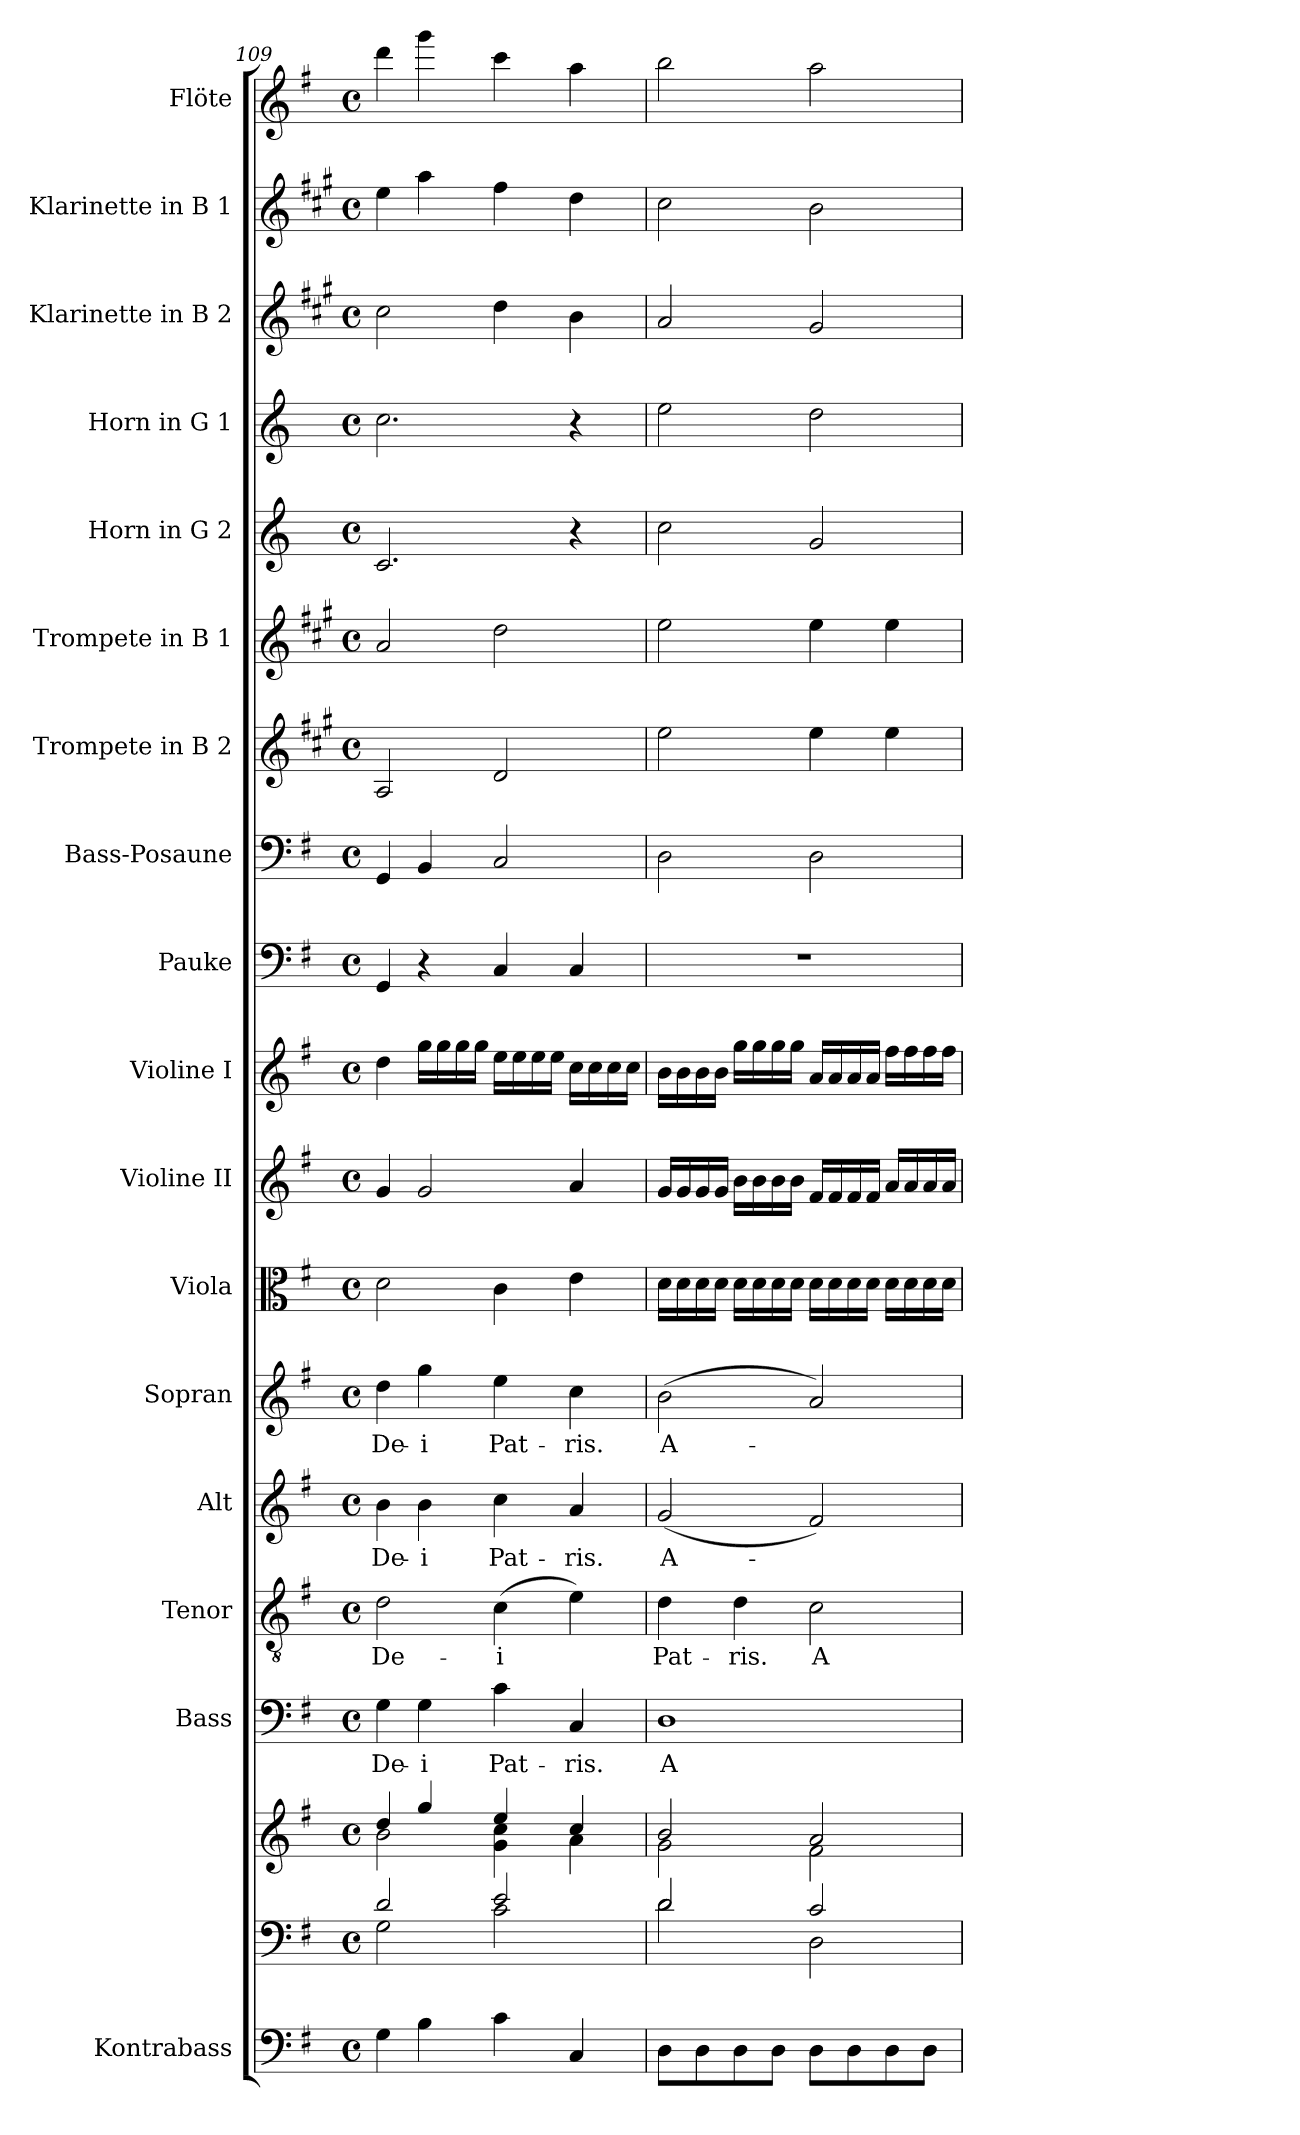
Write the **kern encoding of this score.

**kern	**kern	**kern	**kern	**text	**kern	**text	**kern	**text	**kern	**text	**kern	**kern	**kern	**kern	**kern	**kern	**kern	**kern	**kern	**kern	**kern	**kern
*part18	*part17	*part17	*part16	*part16	*part15	*part15	*part14	*part14	*part13	*part13	*part12	*part11	*part10	*part9	*part8	*part7	*part6	*part5	*part4	*part3	*part2	*part1
*staff19	*staff18	*staff17	*staff16	*staff16	*staff15	*staff15	*staff14	*staff14	*staff13	*staff13	*staff12	*staff11	*staff10	*staff9	*staff8	*staff7	*staff6	*staff5	*staff4	*staff3	*staff2	*staff1
*I"Kontrabass	*	*	*I"Bass	*	*I"Tenor	*	*I"Alt	*	*I"Sopran	*	*I"Viola	*I"Violine II	*I"Violine I	*I"Pauke	*I"Bass-Posaune	*I"Trompete in B 2	*I"Trompete in B 1	*I"Horn in G 2	*I"Horn in G 1	*I"Klarinette in B 2	*I"Klarinette in B 1	*I"Flöte
*I'Kb.	*	*	*I'B	*	*I'T	*	*I'A	*	*I'S	*	*I'Vla.	*I'Vl. II	*I'Vl. I	*I'Pk.	*I'B. Pos.	*	*	*I'Hrn. 2	*I'Hrn. 1	*	*	*I'Fl.
!!LO:PB:g=z
*clefF4	*clefF4	*clefG2	*clefF4	*	*clefGv2	*	*clefG2	*	*clefG2	*	*clefC3	*clefG2	*clefG2	*clefF4	*clefF4	*clefG2	*clefG2	*clefG2	*clefG2	*clefG2	*clefG2	*clefG2
*ITrd7c12	*	*	*	*	*	*	*	*	*	*	*	*	*	*	*	*ITrd1c2	*ITrd1c2	*ITrd3c5	*ITrd3c5	*ITrd1c2	*ITrd1c2	*
*k[f#]	*k[f#]	*k[f#]	*k[f#]	*	*k[f#]	*	*k[f#]	*	*k[f#]	*	*k[f#]	*k[f#]	*k[f#]	*k[f#]	*k[f#]	*k[f#]	*k[f#]	*k[f#]	*k[f#]	*k[f#]	*k[f#]	*k[f#]
*G:	*G:	*G:	*G:	*	*G:	*	*G:	*	*G:	*	*G:	*G:	*G:	*G:	*G:	*G:	*G:	*G:	*G:	*G:	*G:	*G:
*M4/4	*M4/4	*M4/4	*M4/4	*	*M4/4	*	*M4/4	*	*M4/4	*	*M4/4	*M4/4	*M4/4	*M4/4	*M4/4	*M4/4	*M4/4	*M4/4	*M4/4	*M4/4	*M4/4	*M4/4
*met(c)	*met(c)	*met(c)	*met(c)	*	*met(c)	*	*met(c)	*	*met(c)	*	*met(c)	*met(c)	*met(c)	*met(c)	*met(c)	*met(c)	*met(c)	*met(c)	*met(c)	*met(c)	*met(c)	*met(c)
=109	=109	=109	=109	=109	=109	=109	=109	=109	=109	=109	=109	=109	=109	=109	=109	=109	=109	=109	=109	=109	=109	=109
*	*^	*^	*	*	*	*	*	*	*	*	*	*	*	*	*	*	*	*	*	*	*	*
!	!	!	!	!	!	!LO:LY:b	!	!LO:LY:b	!	!LO:LY:b	!	!LO:LY:b	!	!	!	!	!	!	!	!	!	!	!	!
4GG\	2d/	2G\	4dd/	2b\	4G\	De-	2d\	De-	4b\	De-	4dd\	De-	2d\	4g/	4dd\	4GG/	4GG/	2G/	2g/	2.G/	2.g\	2b\	4dd\	4ddd\
!	!	!	!	!	!	!LO:LY:b	!	!	!	!LO:LY:b	!	!LO:LY:b	!	!	!	!	!	!	!	!	!	!	!	!
4BB\	.	.	4gg/	.	4G\	-i	.	.	4b\	-i	4gg\	-i	.	2g/	16gg\LL	4r	4BB/	.	.	.	.	.	4gg\	4ggg\
.	.	.	.	.	.	.	.	.	.	.	.	.	.	.	16gg\	.	.	.	.	.	.	.	.	.
.	.	.	.	.	.	.	.	.	.	.	.	.	.	.	16gg\	.	.	.	.	.	.	.	.	.
.	.	.	.	.	.	.	.	.	.	.	.	.	.	.	16gg\JJ	.	.	.	.	.	.	.	.	.
!	!	!	!	!	!	!LO:LY:b	!	!LO:LY:b	!	!LO:LY:b	!	!LO:LY:b	!	!	!	!	!	!	!	!	!	!	!	!
4C\	2e/	2c\	4ee/	4g\ 4cc\	4c\	Pat-	(>4c\	-i	4cc\	Pat-	4ee\	Pat-	4c\	.	16ee\LL	4C/	2C/	2c/	2cc\	.	.	4cc\	4ee\	4ccc\
.	.	.	.	.	.	.	.	.	.	.	.	.	.	.	16ee\	.	.	.	.	.	.	.	.	.
.	.	.	.	.	.	.	.	.	.	.	.	.	.	.	16ee\	.	.	.	.	.	.	.	.	.
.	.	.	.	.	.	.	.	.	.	.	.	.	.	.	16ee\JJ	.	.	.	.	.	.	.	.	.
!	!	!	!	!	!	!LO:LY:b	!	!	!	!LO:LY:b	!	!LO:LY:b	!	!	!	!	!	!	!	!	!	!	!	!
4CC/	.	.	4cc/	4a\	4C/	-ris.	4e\)	.	4a/	-ris.	4cc\	-ris.	4e\	4a/	16cc\LL	4C/	.	.	.	4r	4r	4a\	4cc\	4aa\
.	.	.	.	.	.	.	.	.	.	.	.	.	.	.	16cc\	.	.	.	.	.	.	.	.	.
.	.	.	.	.	.	.	.	.	.	.	.	.	.	.	16cc\	.	.	.	.	.	.	.	.	.
.	.	.	.	.	.	.	.	.	.	.	.	.	.	.	16cc\JJ	.	.	.	.	.	.	.	.	.
=110	=110	=110	=110	=110	=110	=110	=110	=110	=110	=110	=110	=110	=110	=110	=110	=110	=110	=110	=110	=110	=110	=110	=110	=110
!	!	!	!	!	!	!LO:LY:b	!	!LO:LY:b	!	!LO:LY:b	!	!LO:LY:b	!	!	!	!	!	!	!	!	!	!	!	!
8DD\L	2d/	2d\	2b/	2g\	1D	A-	4d\	Pat-	(<2g/	A-	(>2b\	A-	16d\LL	16g/LL	16b\LL	1r	2D\	2dd\	2dd\	2g\	2b\	2g/	2b\	2bb\
.	.	.	.	.	.	.	.	.	.	.	.	.	16d\	16g/	16b\	.	.	.	.	.	.	.	.	.
8DD\	.	.	.	.	.	.	.	.	.	.	.	.	16d\	16g/	16b\	.	.	.	.	.	.	.	.	.
.	.	.	.	.	.	.	.	.	.	.	.	.	16d\JJ	16g/JJ	16b\JJ	.	.	.	.	.	.	.	.	.
!	!	!	!	!	!	!	!	!LO:LY:b	!	!	!	!	!	!	!	!	!	!	!	!	!	!	!	!
8DD\	.	.	.	.	.	.	4d\	-ris.	.	.	.	.	16d\LL	16b\LL	16gg\LL	.	.	.	.	.	.	.	.	.
.	.	.	.	.	.	.	.	.	.	.	.	.	16d\	16b\	16gg\	.	.	.	.	.	.	.	.	.
8DD\J	.	.	.	.	.	.	.	.	.	.	.	.	16d\	16b\	16gg\	.	.	.	.	.	.	.	.	.
.	.	.	.	.	.	.	.	.	.	.	.	.	16d\JJ	16b\JJ	16gg\JJ	.	.	.	.	.	.	.	.	.
!	!	!	!	!	!	!	!	!LO:LY:b	!	!	!	!	!	!	!	!	!	!	!	!	!	!	!	!
8DD\L	2c/	2D\	2a/	2f#\	.	.	2c\	A-	2f#/)	.	2a/)	.	16d\LL	16f#/LL	16a/LL	.	2D\	4dd\	4dd\	2d/	2a\	2f#/	2a\	2aa\
.	.	.	.	.	.	.	.	.	.	.	.	.	16d\	16f#/	16a/	.	.	.	.	.	.	.	.	.
8DD\	.	.	.	.	.	.	.	.	.	.	.	.	16d\	16f#/	16a/	.	.	.	.	.	.	.	.	.
.	.	.	.	.	.	.	.	.	.	.	.	.	16d\JJ	16f#/JJ	16a/JJ	.	.	.	.	.	.	.	.	.
8DD\	.	.	.	.	.	.	.	.	.	.	.	.	16d\LL	16a/LL	16ff#\LL	.	.	4dd\	4dd\	.	.	.	.	.
.	.	.	.	.	.	.	.	.	.	.	.	.	16d\	16a/	16ff#\	.	.	.	.	.	.	.	.	.
8DD\J	.	.	.	.	.	.	.	.	.	.	.	.	16d\	16a/	16ff#\	.	.	.	.	.	.	.	.	.
.	.	.	.	.	.	.	.	.	.	.	.	.	16d\JJ	16a/JJ	16ff#\JJ	.	.	.	.	.	.	.	.	.
*	*v	*v	*	*	*	*	*	*	*	*	*	*	*	*	*	*	*	*	*	*	*	*	*	*
*	*	*v	*v	*	*	*	*	*	*	*	*	*	*	*	*	*	*	*	*	*	*	*	*
=	=	=	=	=	=	=	=	=	=	=	=	=	=	=	=	=	=	=	=	=	=	=
*-	*-	*-	*-	*-	*-	*-	*-	*-	*-	*-	*-	*-	*-	*-	*-	*-	*-	*-	*-	*-	*-	*-
